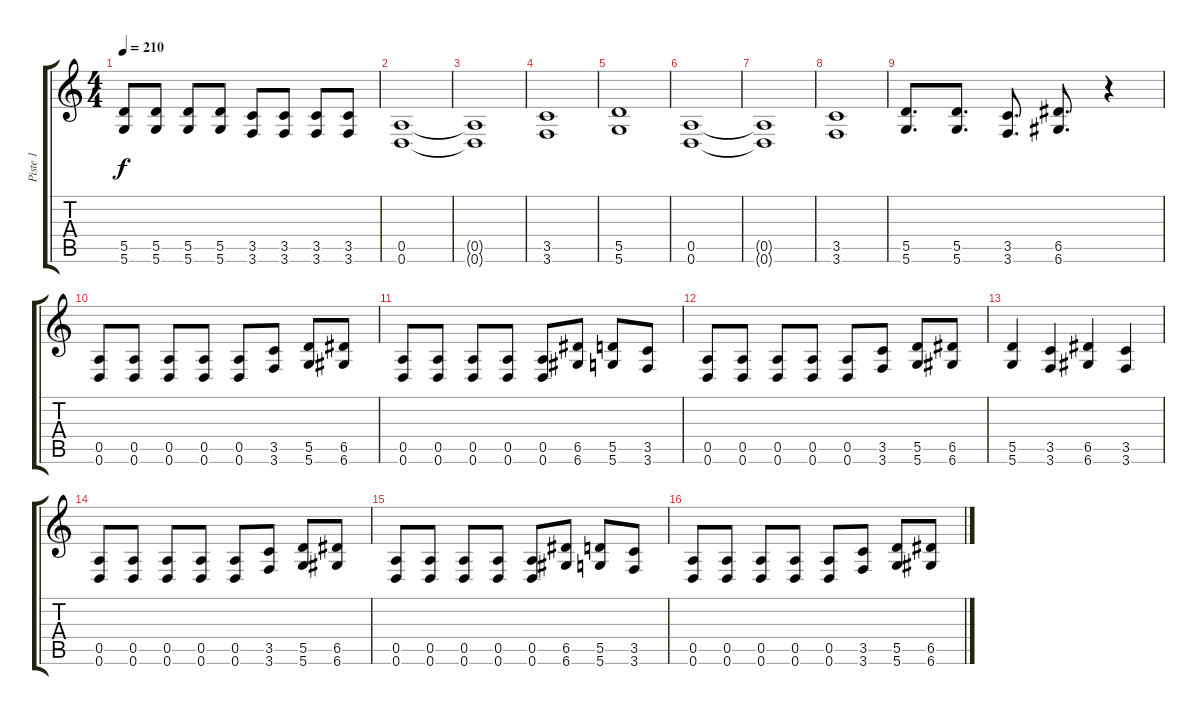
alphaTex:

\track ("Piste 1" "Piste 1") {instrument overdrivenguitar}
\staff {score tabs}
\tuning (E4 B3 G3 D3 A2 D2) {hide}
\ts (4 4)
\tempo 210
\clef g2
\ks c
(5.5 5.6).8{dy f} (5.5 5.6).8 (5.5 5.6).8 (5.5 5.6).8 (3.5 3.6).8 (3.5 3.6).8 (3.5 3.6).8 (3.5 3.6).8 |
(0.5 0.6).1 |
(0.5{t} 0.6{t}).1 |
(3.5 3.6).1 |
(5.5 5.6).1 |
(0.5 0.6).1 |
(0.5{t} 0.6{t}).1 |
(3.5 3.6).1 |
(5.5 5.6).8{d} (5.5 5.6).8{d} (3.5 3.6).8{d} (6.5 6.6).8{d} r.4 |
(0.5 0.6).8 (0.5 0.6).8 (0.5 0.6).8 (0.5 0.6).8 (0.5 0.6).8 (3.5 3.6).8 (5.5 5.6).8 (6.5 6.6).8 |
(0.5 0.6).8 (0.5 0.6).8 (0.5 0.6).8 (0.5 0.6).8 (0.5 0.6).8 (6.5 6.6).8 (5.5 5.6).8 (3.5 3.6).8 |
(0.5 0.6).8 (0.5 0.6).8 (0.5 0.6).8 (0.5 0.6).8 (0.5 0.6).8 (3.5 3.6).8 (5.5 5.6).8 (6.5 6.6).8 |
(5.5 5.6).4 (3.5 3.6).4 (6.5 6.6).4 (3.5 3.6).4 |
(0.5 0.6).8 (0.5 0.6).8 (0.5 0.6).8 (0.5 0.6).8 (0.5 0.6).8 (3.5 3.6).8 (5.5 5.6).8 (6.5 6.6).8 |
(0.5 0.6).8 (0.5 0.6).8 (0.5 0.6).8 (0.5 0.6).8 (0.5 0.6).8 (6.5 6.6).8 (5.5 5.6).8 (3.5 3.6).8 |
(0.5 0.6).8 (0.5 0.6).8 (0.5 0.6).8 (0.5 0.6).8 (0.5 0.6).8 (3.5 3.6).8 (5.5 5.6).8 (6.5 6.6).8
